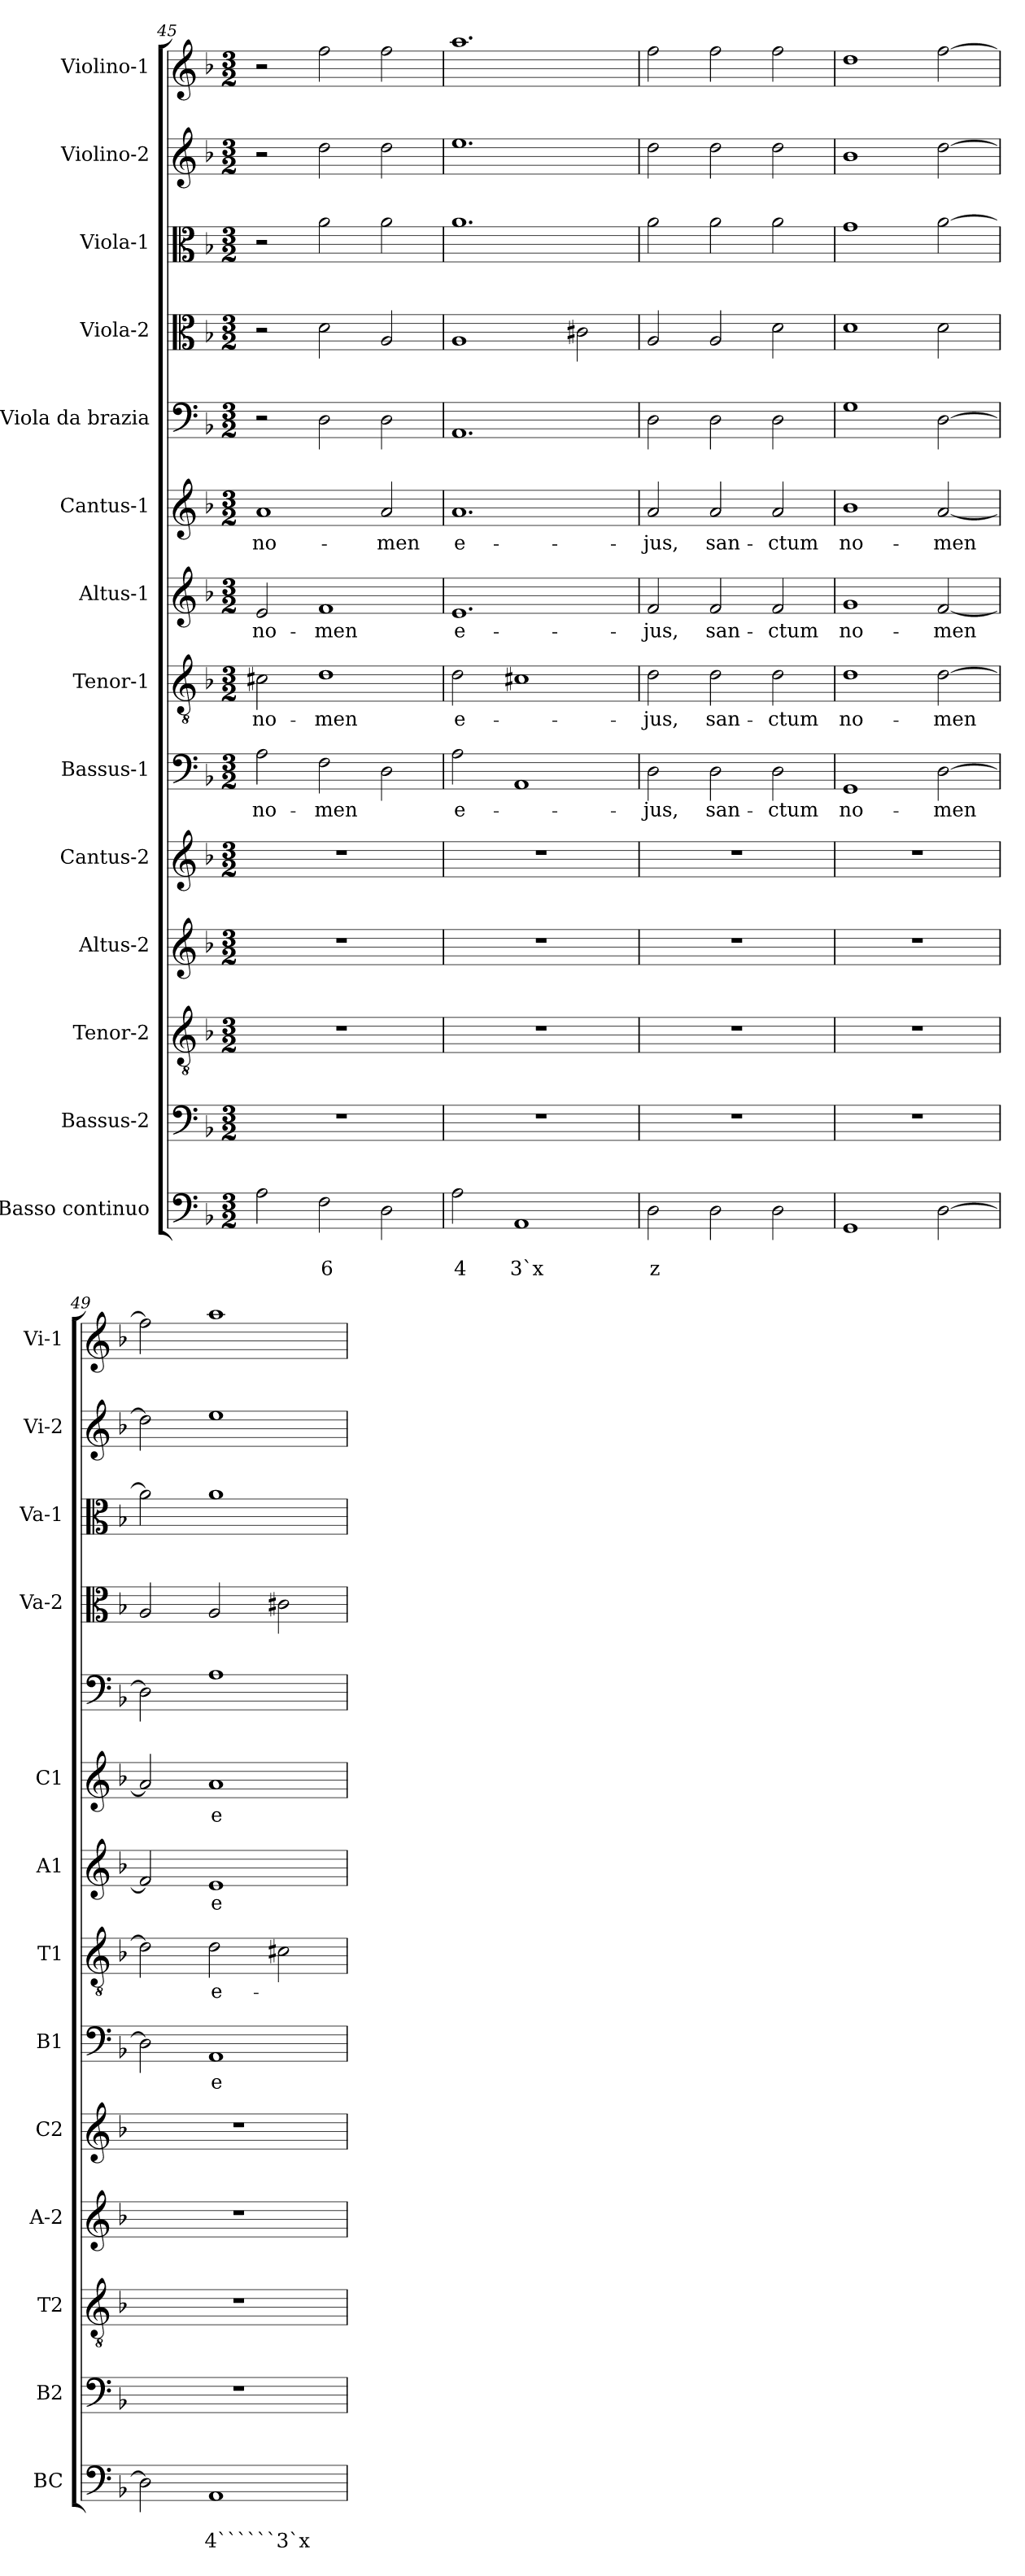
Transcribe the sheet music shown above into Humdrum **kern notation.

**kern	**text	**text	**kern	**kern	**kern	**kern	**kern	**text	**kern	**text	**kern	**text	**kern	**text	**kern	**kern	**kern	**kern	**kern
*part14	*part14	*part14	*part13	*part12	*part11	*part10	*part9	*part9	*part8	*part8	*part7	*part7	*part6	*part6	*part5	*part4	*part3	*part2	*part1
*staff14	*staff14	*staff14	*staff13	*staff12	*staff11	*staff10	*staff9	*staff9	*staff8	*staff8	*staff7	*staff7	*staff6	*staff6	*staff5	*staff4	*staff3	*staff2	*staff1
*I"Basso continuo	*	*	*I"Bassus-2	*I"Tenor-2	*I"Altus-2	*I"Cantus-2	*I"Bassus-1	*	*I"Tenor-1	*	*I"Altus-1	*	*I"Cantus-1	*	*I"Viola  da brazia	*I"Viola-2	*I"Viola-1	*I"Violino-2	*I"Violino-1
*I'BC	*	*	*I'B2	*I'T2	*I'A-2	*I'C2	*I'B1	*	*I'T1	*	*I'A1	*	*I'C1	*	*	*I'Va-2	*I'Va-1	*I'Vi-2	*I'Vi-1
!!LO:PB:g=z
*clefF4	*	*	*clefF4	*clefGv2	*clefG2	*clefG2	*clefF4	*	*clefGv2	*	*clefG2	*	*clefG2	*	*clefF4	*clefC3	*clefC3	*clefG2	*clefG2
*k[b-]	*	*	*k[b-]	*k[b-]	*k[b-]	*k[b-]	*k[b-]	*	*k[b-]	*	*k[b-]	*	*k[b-]	*	*k[b-]	*k[b-]	*k[b-]	*k[b-]	*k[b-]
*F:	*	*	*F:	*F:	*F:	*F:	*F:	*	*F:	*	*F:	*	*F:	*	*F:	*F:	*F:	*F:	*F:
*M3/2	*	*	*M3/2	*M3/2	*M3/2	*M3/2	*M3/2	*	*M3/2	*	*M3/2	*	*M3/2	*	*M3/2	*M3/2	*M3/2	*M3/2	*M3/2
=45	=45	=45	=45	=45	=45	=45	=45	=45	=45	=45	=45	=45	=45	=45	=45	=45	=45	=45	=45
!	!	!	!	!	!	!	!	!LO:LY:b	!	!LO:LY:b	!	!LO:LY:b	!	!LO:LY:b	!	!	!	!	!
2A\	.	.	1.r	1.r	1.r	1.r	2A\	no-	2c#X\	no-	2e/	no-	1a	no-	2r	2r	2r	2r	2r
!	!	!LO:LY:b	!	!	!	!	!	!LO:LY:b	!	!LO:LY:b	!	!LO:LY:b	!	!	!	!	!	!	!
2F\	.	6	.	.	.	.	2F\	-men	1d	-men	1f	-men	.	.	2D\	2d\	2a\	2dd\	2ff\
!	!	!	!	!	!	!	!	!	!	!	!	!	!	!LO:LY:b	!	!	!	!	!
2D\	.	.	.	.	.	.	2D\	.	.	.	.	.	2a/	-men	2D\	2A/	2a\	2dd\	2ff\
=46	=46	=46	=46	=46	=46	=46	=46	=46	=46	=46	=46	=46	=46	=46	=46	=46	=46	=46	=46
!	!	!LO:LY:b	!	!	!	!	!	!LO:LY:b	!	!LO:LY:b	!	!LO:LY:b	!	!LO:LY:b	!	!	!	!	!
2A\	.	4	1.r	1.r	1.r	1.r	2A\	e-	2d\	e-	1.e	e-	1.a	e-	1.AA	1A	1.a	1.ee	1.aa
!	!	!LO:LY:b	!	!	!	!	!	!	!	!	!	!	!	!	!	!	!	!	!
1AA	.	3`x	.	.	.	.	1AA	.	1c#X	.	.	.	.	.	.	.	.	.	.
.	.	.	.	.	.	.	.	.	.	.	.	.	.	.	.	2c#X\	.	.	.
=47	=47	=47	=47	=47	=47	=47	=47	=47	=47	=47	=47	=47	=47	=47	=47	=47	=47	=47	=47
!	!	!LO:LY:b	!	!	!	!	!	!LO:LY:b	!	!LO:LY:b	!	!LO:LY:b	!	!LO:LY:b	!	!	!	!	!
2D\	.	z	1.r	1.r	1.r	1.r	2D\	-jus,	2d\	-jus,	2f/	-jus,	2a/	-jus,	2D\	2A/	2a\	2dd\	2ff\
!	!	!	!	!	!	!	!	!LO:LY:b	!	!LO:LY:b	!	!LO:LY:b	!	!LO:LY:b	!	!	!	!	!
2D\	.	.	.	.	.	.	2D\	san-	2d\	san-	2f/	san-	2a/	san-	2D\	2A/	2a\	2dd\	2ff\
!	!	!	!	!	!	!	!	!LO:LY:b	!	!LO:LY:b	!	!LO:LY:b	!	!LO:LY:b	!	!	!	!	!
2D\	.	.	.	.	.	.	2D\	-ctum	2d\	-ctum	2f/	-ctum	2a/	-ctum	2D\	2d\	2a\	2dd\	2ff\
=48	=48	=48	=48	=48	=48	=48	=48	=48	=48	=48	=48	=48	=48	=48	=48	=48	=48	=48	=48
!	!	!	!	!	!	!	!	!LO:LY:b	!	!LO:LY:b	!	!LO:LY:b	!	!LO:LY:b	!	!	!	!	!
1GG	.	.	1.r	1.r	1.r	1.r	1GG	no-	1d	no-	1g	no-	1b-	no-	1G	1d	1g	1b-	1dd
!	!	!	!	!	!	!	!	!LO:LY:b	!	!LO:LY:b	!	!LO:LY:b	!	!LO:LY:b	!	!	!	!	!
[2D\	.	.	.	.	.	.	[2D\	-men	[2d\	-men	[2f/	-men	[2a/	-men	[2D\	2d\	[2a\	[2dd\	[2ff\
=49	=49	=49	=49	=49	=49	=49	=49	=49	=49	=49	=49	=49	=49	=49	=49	=49	=49	=49	=49
2D\]	.	.	1.r	1.r	1.r	1.r	2D\]	.	2d\]	.	2f/]	.	2a/]	.	2D\]	2A/	2a\]	2dd\]	2ff\]
!	!	!LO:LY:b	!	!	!	!	!	!LO:LY:b	!	!LO:LY:b	!	!LO:LY:b	!	!LO:LY:b	!	!	!	!	!
1AA	.	4``````3`x	.	.	.	.	1AA	e-	2d\	e-	1e	e-	1a	e-	1A	2A/	1a	1ee	1aa
.	.	.	.	.	.	.	.	.	2c#X\	.	.	.	.	.	.	2c#X\	.	.	.
=	=	=	=	=	=	=	=	=	=	=	=	=	=	=	=	=	=	=	=
*-	*-	*-	*-	*-	*-	*-	*-	*-	*-	*-	*-	*-	*-	*-	*-	*-	*-	*-	*-
